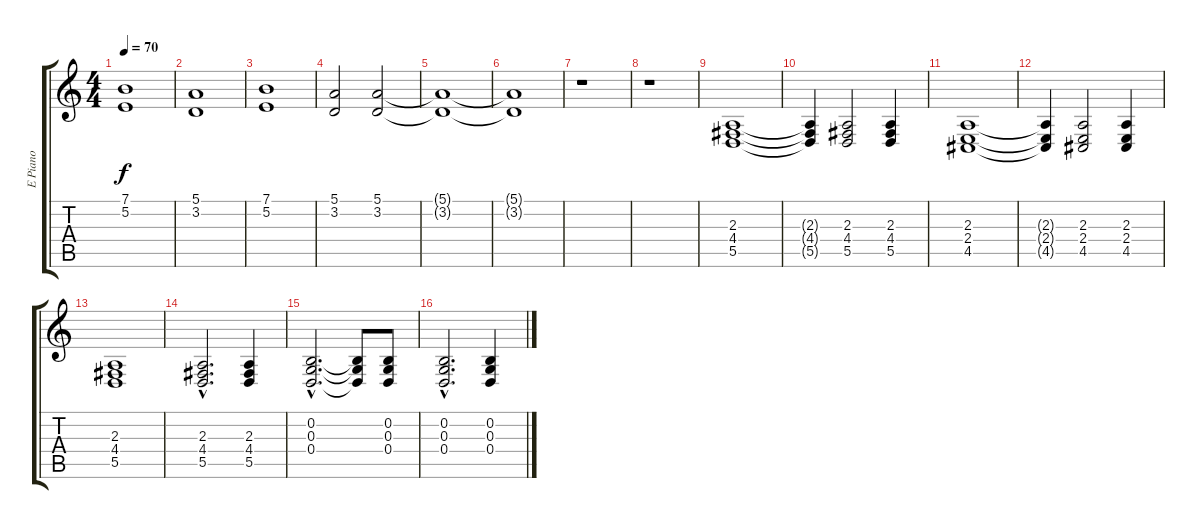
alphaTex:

\track ("E Piano" "E Piano") {instrument electricgrandpiano}
\staff {score tabs}
\tuning (E4 B3 G3 D3 A2 E2) {hide}
\ts (4 4)
\tempo 70
\clef g2
\ks c
(7.1 5.2).1{dy f} |
(5.1 3.2).1 |
(7.1 5.2).1 |
(5.1 3.2).2 (5.1 3.2).2 |
(5.1{t} 3.2{t}).1 |
(5.1{t} 3.2{t}).1 |
r.1 |
r.1 |
(2.3 4.4 5.5).1{instrument honkytonkpiano} |
(2.3{t} 4.4{t} 5.5{t}).4 (2.3 4.4 5.5).2 (2.3 4.4 5.5).4 |
(2.3 2.4 4.5).1 |
(2.3{t} 2.4{t} 4.5{t}).4 (2.3 2.4 4.5).2 (2.3 2.4 4.5).4 |
(2.3 4.4 5.5).1 |
(2.3{hac} 4.4{hac} 5.5{hac}).2{d} (2.3 4.4 5.5).4 |
(0.2{hac} 0.3{hac} 0.4{hac}).2{d} (0.2{t} 0.3{t} 0.4{t}).8 (0.2 0.3 0.4).8 |
(0.2{hac} 0.3{hac} 0.4{hac}).2{d} (0.2 0.3 0.4).4
